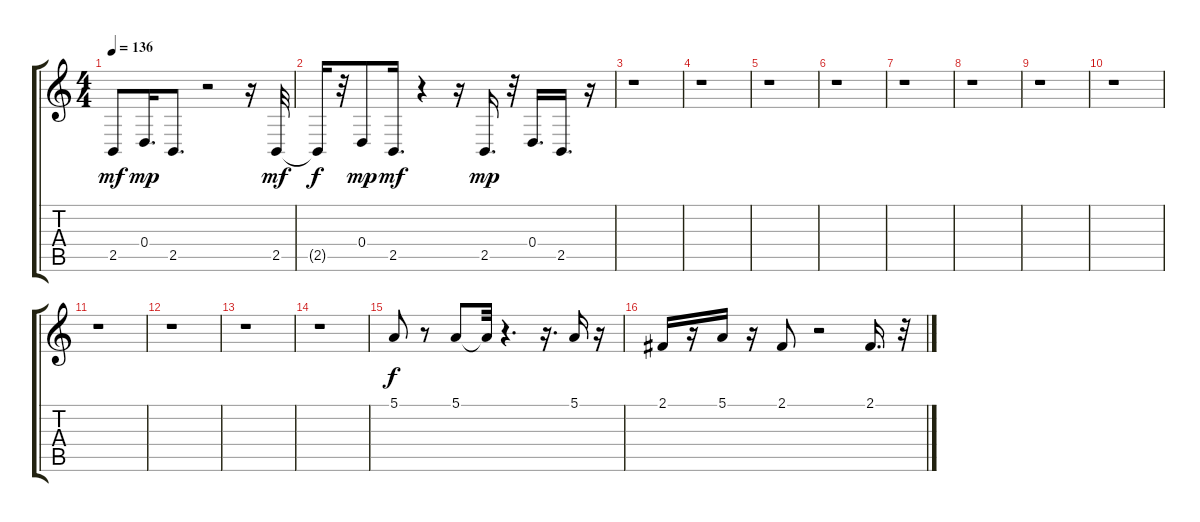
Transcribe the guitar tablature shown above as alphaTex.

\track "" {instrument pad3polysynth}
\staff {score tabs}
\tuning (E4 B3 G3 D3 A2 E2) {hide}
\ts (4 4)
\tempo 136
\clef g2
\ks c
2.5.8{dy mf} 0.4.16{d dy mp} 2.5.8{d} r.2 r.16 2.5.32{dy mf} |
2.5{t}.16{dy f} r.32 0.4.8{dy mp} 2.5.16{d dy mf} r.4 r.16 2.5.16{d dy mp} r.32 0.4.16{d} 2.5.16{d} r.16 |
r.1 |
r.1 |
r.1 |
r.1 |
r.1 |
r.1 |
r.1 |
r.1 |
r.1 |
r.1 |
r.1 |
r.1 |
5.1.8{dy f} r.8 5.1.8 5.1{t}.32 r.4{d} r.16{d} 5.1.16 r.16 |
2.1.16 r.16 5.1.16 r.16 2.1.8 r.2 2.1.16{d} r.32
